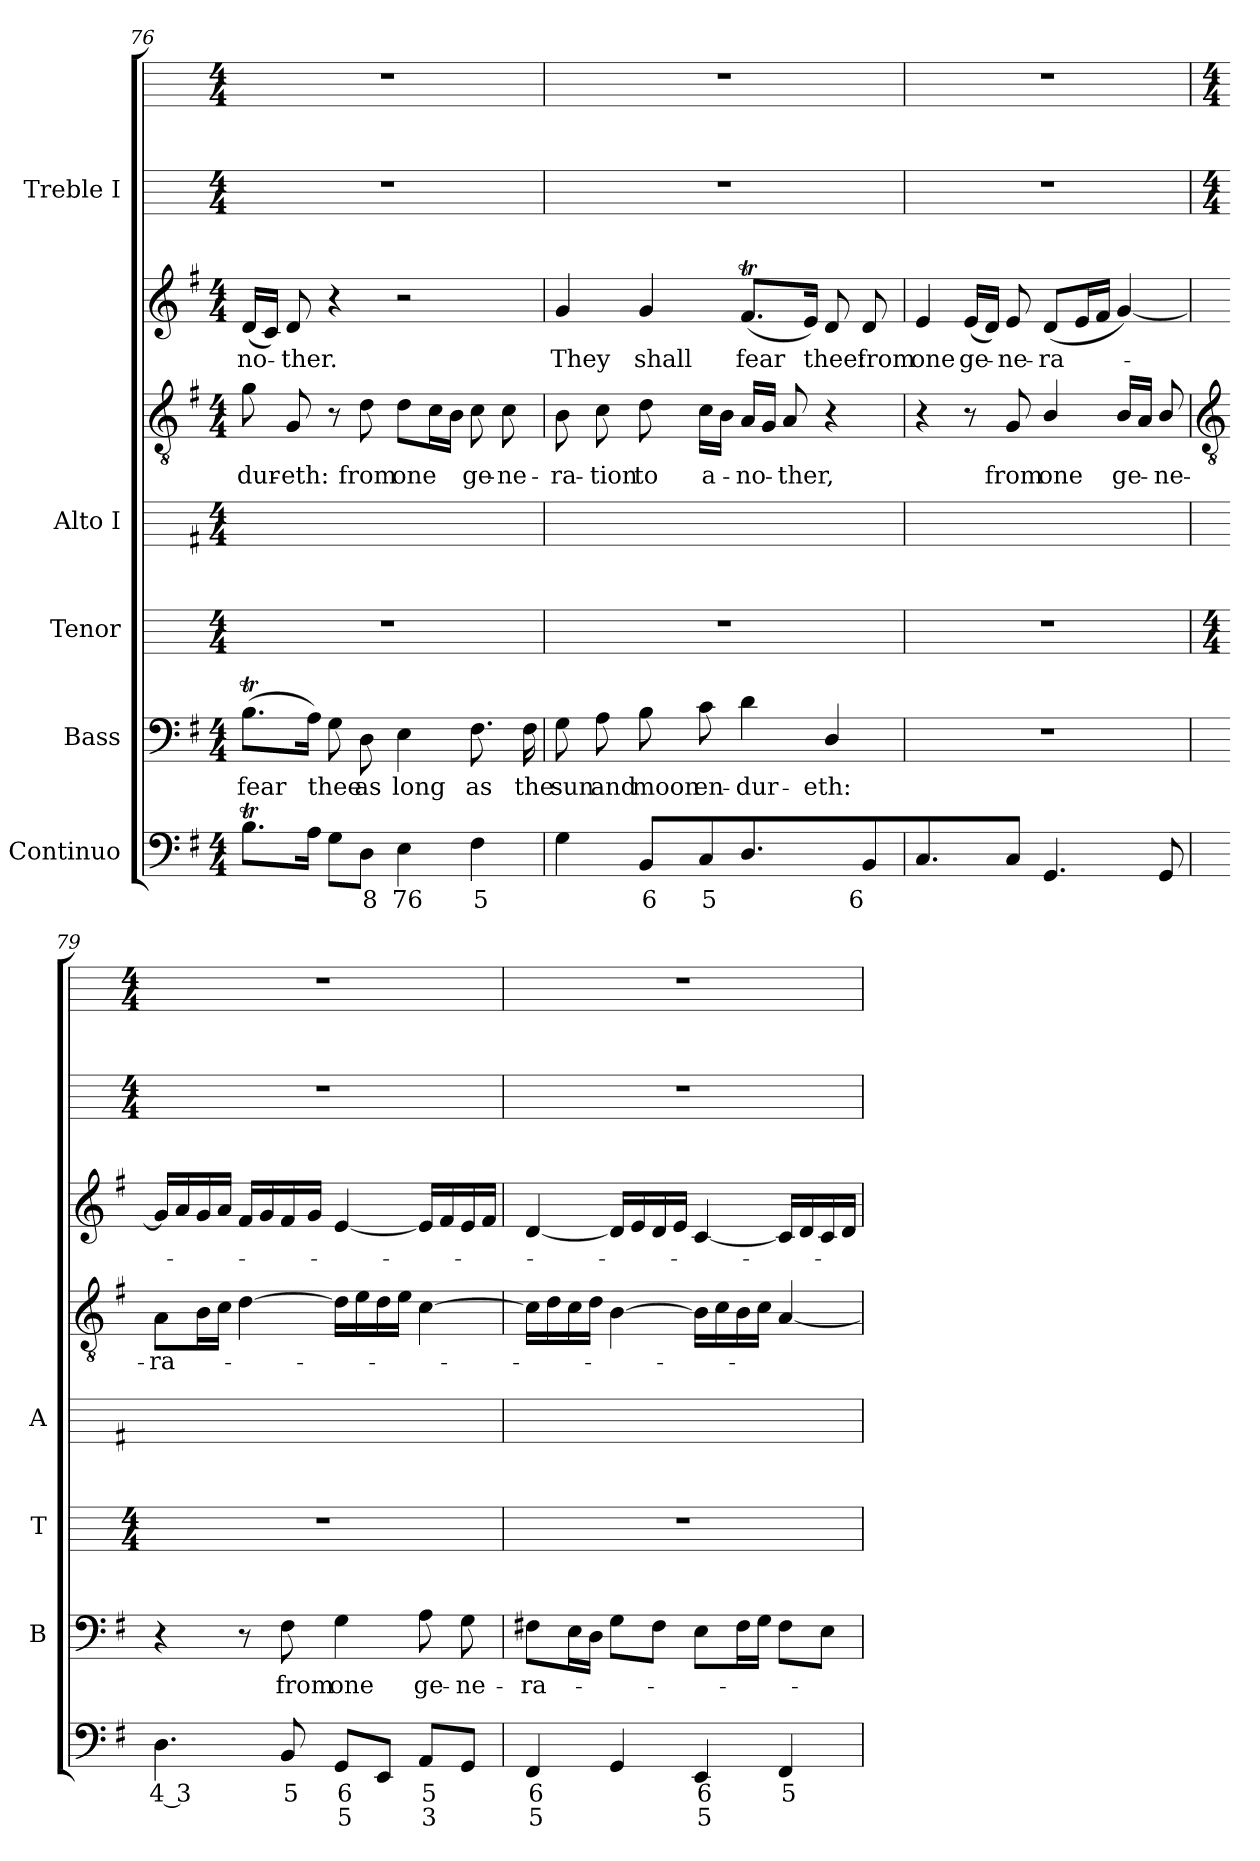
**kern	**text	**text	**kern	**text	**kern	**kern	**kern	**text	**kern	**text	**kern	**kern
*part5	*part5	*part5	*part4	*part4	*part3	*part2	*part2	*part2	*part2	*part2	*part1	*part1
*staff8	*staff8	*staff8	*staff7	*staff7	*staff6	*staff5	*staff4	*staff4	*staff3	*staff3	*staff2	*staff1
*I"Continuo	*	*	*I"Bass	*	*I"Tenor	*I"Alto I	*	*	*	*	*I"Treble I	*
*	*	*	*I'B	*	*I'T	*I'A	*	*	*	*	*	*
!!LO:LB:g=z
*clefF4	*	*	*clefF4	*	*	*	*clefGv2	*	*clefG2	*	*	*
*k[f#]	*	*	*k[f#]	*	*	*k[f#]	*k[f#]	*	*k[f#]	*	*	*
*G:	*	*	*G:	*	*	*G:	*G:	*	*G:	*	*	*
*M4/4	*	*	*M4/4	*	*M4/4	*M4/4	*M4/4	*	*M4/4	*	*M4/4	*M4/4
=76	=76	=76	=76	=76	=76	=76	=76	=76	=76	=76	=76	=76
!	!	!	!	!LO:LY:b	!	!	!	!LO:LY:b	!	!LO:LY:b	!	!
8.BtL	.	.	(>8.BtL	fear	1r	1ryy	8g	dur-	(<16dLL	-no-	1r	1r
.	.	.	.	.	.	.	.	.	16cJJ)	.	.	.
!	!	!	!	!	!	!	!	!LO:LY:b	!	!LO:LY:b	!	!
.	.	.	.	.	.	.	8G	-eth:	8d	ther.	.	.
16AJ	.	.	16AJ)	.	.	.	.	.	.	.	.	.
!	!	!	!	!LO:LY:b	!	!	!	!	!	!	!	!
8GL	.	.	8G	thee	.	.	8r	.	4r	.	.	.
!	!LO:LY:b	!	!	!LO:LY:b	!	!	!	!LO:LY:b	!	!	!	!
8DJ	8	.	8D	as	.	.	8d	from	.	.	.	.
!	!LO:LY:b	!	!	!LO:LY:b	!	!	!	!LO:LY:b	!	!	!	!
4E	76	.	4E	long	.	.	8dL	one	2r	.	.	.
.	.	.	.	.	.	.	16cL	.	.	.	.	.
.	.	.	.	.	.	.	16BJJ	.	.	.	.	.
!	!LO:LY:b	!	!	!LO:LY:b	!	!	!	!LO:LY:b	!	!	!	!
4F#	5	.	8.F#	as	.	.	8c	ge-	.	.	.	.
!	!	!	!	!	!	!	!	!LO:LY:b	!	!	!	!
.	.	.	.	.	.	.	8c	-ne-	.	.	.	.
!	!	!	!	!LO:LY:b	!	!	!	!	!	!	!	!
.	.	.	16F#	the	.	.	.	.	.	.	.	.
=77	=77	=77	=77	=77	=77	=77	=77	=77	=77	=77	=77	=77
!	!	!	!	!LO:LY:b	!	!	!	!LO:LY:b	!	!LO:LY:b	!	!
4G	.	.	8G	sun	1r	1ryy	8B	ra-	4g	-They	1r	1r
!	!	!	!	!LO:LY:b	!	!	!	!LO:LY:b	!	!	!	!
.	.	.	8A	and	.	.	8c	-tion	.	.	.	.
!	!LO:LY:b	!	!	!LO:LY:b	!	!	!	!LO:LY:b	!	!LO:LY:b	!	!
8BBL	6	.	8B	moon	.	.	8d	to	4g	shall	.	.
!	!LO:LY:b	!	!	!LO:LY:b	!	!	!	!LO:LY:b	!	!	!	!
8C	5	.	8c	en-	.	.	16cLL	a-	.	.	.	.
.	.	.	.	.	.	.	16BJJ	.	.	.	.	.
!	!	!	!	!LO:LY:b	!	!	!	!LO:LY:b	!	!LO:LY:b	!	!
4.D/	.	.	4d	-dur-	.	.	16ALL	no-	(<8.f#tL	fear	.	.
.	.	.	.	.	.	.	16GJJ	.	.	.	.	.
!	!	!	!	!	!	!	!	!LO:LY:b	!	!	!	!
.	.	.	.	.	.	.	8A	ther,	.	.	.	.
.	.	.	.	.	.	.	.	.	16eJ)	.	.	.
!	!	!	!	!LO:LY:b	!	!	!	!	!	!LO:LY:b	!	!
.	.	.	4D/	-eth:	.	.	4r	.	8d	thee:	.	.
!	!LO:LY:b	!	!	!	!	!	!	!	!	!LO:LY:b	!	!
8BB	6	.	.	.	.	.	.	.	8d	from	.	.
=78	=78	=78	=78	=78	=78	=78	=78	=78	=78	=78	=78	=78
!	!	!	!	!	!	!	!	!	!	!LO:LY:b	!	!
4.C	.	.	1r	.	1r	1ryy	4r	.	4e	one	1r	1r
!	!	!	!	!	!	!	!	!	!	!LO:LY:b	!	!
.	.	.	.	.	.	.	8r	.	(<16eLL	ge-	.	.
.	.	.	.	.	.	.	.	.	16dJJ)	.	.	.
!	!	!	!	!	!	!	!	!LO:LY:b	!	!LO:LY:b	!	!
8CJ	.	.	.	.	.	.	8G	from	8e	ne-	.	.
!	!	!	!	!	!	!	!	!LO:LY:b	!	!LO:LY:b	!	!
4.GG	.	.	.	.	.	.	4B/	one	(<8dL	-ra-	.	.
.	.	.	.	.	.	.	.	.	16eL	.	.	.
.	.	.	.	.	.	.	.	.	16f#JJ	.	.	.
!	!	!	!	!	!	!	!	!LO:LY:b	!	!	!	!
.	.	.	.	.	.	.	16BLL	ge-	[4g)	.	.	.
.	.	.	.	.	.	.	16AJJ	.	.	.	.	.
!	!	!	!	!	!	!	!	!LO:LY:b	!	!	!	!
8GG	.	.	.	.	.	.	8B/	ne-	.	.	.	.
!!LO:LB:g=z
=79	=79	=79	=79	=79	=79	=79	=79	=79	=79	=79	=79	=79
*	*	*	*	*	*	*	*clefGv2	*	*	*	*	*
*	*	*	*	*	*M4/4	*	*	*	*	*	*M4/4	*M4/4
!	!LO:LY:b	!	!	!	!	!	!	!LO:LY:b	!	!	!	!
4.D	4 3	.	4r	.	1r	1ryy	8AL	-ra-	16gLL]	.	1r	1r
.	.	.	.	.	.	.	.	.	16a	.	.	.
.	.	.	.	.	.	.	16BL	.	16g	.	.	.
.	.	.	.	.	.	.	16cJJ	.	16aJJ	.	.	.
.	.	.	8r	.	.	.	[4d	.	16f#LL	.	.	.
.	.	.	.	.	.	.	.	.	16g	.	.	.
!	!LO:LY:b	!	!	!LO:LY:b	!	!	!	!	!	!	!	!
8BB	5	.	8F#	from	.	.	.	.	16f#	.	.	.
.	.	.	.	.	.	.	.	.	16gJJ	.	.	.
!	!LO:LY:b	!LO:LY:b	!	!LO:LY:b	!	!	!	!	!	!	!	!
8GGL	6	5	4G	one	.	.	16dLL]	.	[4e	.	.	.
.	.	.	.	.	.	.	16e	.	.	.	.	.
8EEJ	.	.	.	.	.	.	16d	.	.	.	.	.
.	.	.	.	.	.	.	16eJJ	.	.	.	.	.
!	!LO:LY:b	!LO:LY:b	!	!LO:LY:b	!	!	!	!	!	!	!	!
8AAL	5	3	8A	ge-	.	.	[4c	.	16eLL]	.	.	.
.	.	.	.	.	.	.	.	.	16f#	.	.	.
!	!	!	!	!LO:LY:b	!	!	!	!	!	!	!	!
8GGJ	.	.	8G	-ne-	.	.	.	.	16e	.	.	.
.	.	.	.	.	.	.	.	.	16f#JJ	.	.	.
=80	=80	=80	=80	=80	=80	=80	=80	=80	=80	=80	=80	=80
!	!LO:LY:b	!LO:LY:b	!	!LO:LY:b	!	!	!	!	!	!	!	!
4FF#	6	5	8F#XL	-ra-	1r	1ryy	16cLL]	.	[4d	.	1r	1r
.	.	.	.	.	.	.	16d	.	.	.	.	.
.	.	.	16EL	.	.	.	16c	.	.	.	.	.
.	.	.	16DJJ	.	.	.	16dJJ	.	.	.	.	.
4GG	.	.	8GL	.	.	.	[4B	.	16dLL]	.	.	.
.	.	.	.	.	.	.	.	.	16e	.	.	.
.	.	.	8F#J	.	.	.	.	.	16d	.	.	.
.	.	.	.	.	.	.	.	.	16eJJ	.	.	.
!	!LO:LY:b	!LO:LY:b	!	!	!	!	!	!	!	!	!	!
4EE	6	5	8EL	.	.	.	16BLL]	.	[4c	.	.	.
.	.	.	.	.	.	.	16c	.	.	.	.	.
.	.	.	16F#L	.	.	.	16B	.	.	.	.	.
.	.	.	16GJJ	.	.	.	16cJJ	.	.	.	.	.
!	!LO:LY:b	!	!	!	!	!	!	!	!	!	!	!
4FF#	5	.	8F#L	.	.	.	[4A	.	16cLL]	.	.	.
.	.	.	.	.	.	.	.	.	16d	.	.	.
.	.	.	8EJ	.	.	.	.	.	16c	.	.	.
.	.	.	.	.	.	.	.	.	16dJJ	.	.	.
=	=	=	=	=	=	=	=	=	=	=	=	=
*-	*-	*-	*-	*-	*-	*-	*-	*-	*-	*-	*-	*-
